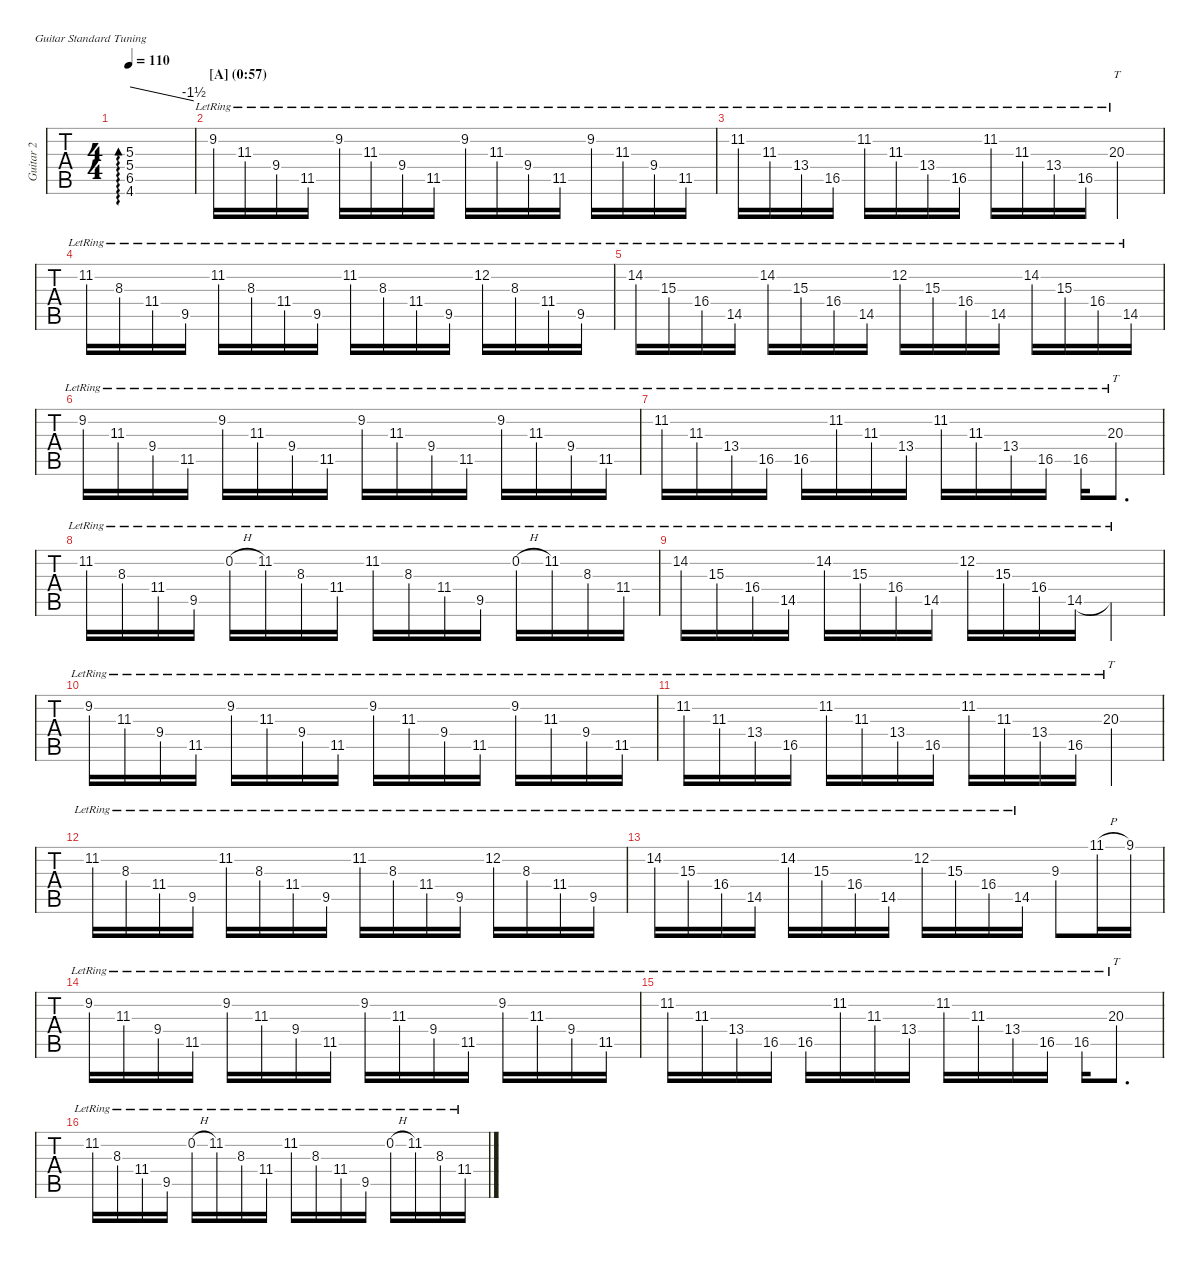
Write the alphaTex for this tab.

\defaultSystemsLayout 4
\hideDynamics
\bracketExtendMode nobrackets
\multiTrackTrackNamePolicy allsystems
\firstSystemTrackNameMode fullname
\otherSystemsTrackNameMode fullname
\otherSystemsTrackNameOrientation horizontal
\track ("Guitar 2" "Guitar 2") {instrument distortionguitar}
\staff {tabs}
\tuning (E4 B3 G3 D3 A2 E2)
\ts (4 4)
\scale
1.00091
\tempo 110
\accidentals auto
\clef g2
\ottava regular
\simile none
\ks c
(4.6{acc #} 5.3 5.4 6.5{acc #}).1{tbe (dive default 18 0 59.4 -6) ad 0 dy mf} |
\section ("A" "(0:57)")
\scale
1.0072 9.2{lr acc #}.16 11.3{lr acc #}.16 9.4{lr}.16 11.5{lr acc #}.16 9.2{lr acc #}.16 11.3{lr acc #}.16 9.4{lr}.16 11.5{lr acc #}.16 9.2{lr acc #}.16 11.3{lr acc #}.16 9.4{lr}.16 11.5{lr acc #}.16 9.2{lr acc #}.16 11.3{lr acc #}.16 9.4{lr}.16 11.5{lr acc #}.16 |
\scale
0.997439 11.2{lr acc #}.16 11.3{lr acc #}.16 13.4{lr acc #}.16 16.5{lr acc #}.16 11.2{lr acc #}.16 11.3{lr acc #}.16 13.4{lr acc #}.16 16.5{lr acc #}.16 11.2{lr acc #}.16 11.3{lr acc #}.16 13.4{lr acc #}.16 16.5{lr acc #}.16 20.3{lr acc #}.4{tt} |
\scale
0.995364 11.2{lr acc #}.16 8.3{lr acc #}.16 11.4{lr acc #}.16 9.5{lr acc #}.16 11.2{lr acc #}.16 8.3{lr acc #}.16 11.4{lr acc #}.16 9.5{lr acc #}.16 11.2{lr acc #}.16 8.3{lr acc #}.16 11.4{lr acc #}.16 9.5{lr acc #}.16 12.2{lr}.16 8.3{lr acc #}.16 11.4{lr acc #}.16 9.5{lr acc #}.16 |
\scale
1.00551 14.2{lr acc #}.16 15.3{lr acc #}.16 16.4{lr acc #}.16 14.5{lr}.16 14.2{lr acc #}.16 15.3{lr acc #}.16 16.4{lr acc #}.16 14.5{lr}.16 12.2{lr}.16 15.3{lr acc #}.16 16.4{lr acc #}.16 14.5{lr}.16 14.2{lr acc #}.16 15.3{lr acc #}.16 16.4{lr acc #}.16 14.5{lr}.16 |
\scale
1.00352 9.2{lr acc #}.16 11.3{lr acc #}.16 9.4{lr}.16 11.5{lr acc #}.16 9.2{lr acc #}.16 11.3{lr acc #}.16 9.4{lr}.16 11.5{lr acc #}.16 9.2{lr acc #}.16 11.3{lr acc #}.16 9.4{lr}.16 11.5{lr acc #}.16 9.2{lr acc #}.16 11.3{lr acc #}.16 9.4{lr}.16 11.5{lr acc #}.16 |
\scale
0.990977 11.2{lr acc #}.16 11.3{lr acc #}.16 13.4{lr acc #}.16 16.5{lr acc #}.16 16.5{lr acc #}.16 11.2{lr acc #}.16 11.3{lr acc #}.16 13.4{lr acc #}.16 11.2{lr acc #}.16 11.3{lr acc #}.16 13.4{lr acc #}.16 16.5{lr acc #}.16 16.5{lr acc #}.16 20.3{lr acc #}.8{tt d} |
\scale
1.00237 11.2{lr acc #}.16 8.3{lr acc #}.16 11.4{lr acc #}.16 9.5{lr acc #}.16 0.2{h lr}.16 11.2{lr acc #}.16 8.3{lr acc #}.16 11.4{lr acc #}.16 11.2{lr acc #}.16 8.3{lr acc #}.16 11.4{lr acc #}.16 9.5{lr acc #}.16 0.2{h lr}.16 11.2{lr acc #}.16 8.3{lr acc #}.16 11.4{lr acc #}.16 |
\scale
1.00352 14.2{lr acc #}.16 15.3{lr acc #}.16 16.4{lr acc #}.16 14.5{lr}.16 14.2{lr acc #}.16 15.3{lr acc #}.16 16.4{lr acc #}.16 14.5{lr}.16 12.2{lr}.16 15.3{lr acc #}.16 16.4{lr acc #}.16 14.5{lr}.16 14.5{lr t}.4 |
\scale
0.994111 9.2{lr acc #}.16 11.3{lr acc #}.16 9.4{lr}.16 11.5{lr acc #}.16 9.2{lr acc #}.16 11.3{lr acc #}.16 9.4{lr}.16 11.5{lr acc #}.16 9.2{lr acc #}.16 11.3{lr acc #}.16 9.4{lr}.16 11.5{lr acc #}.16 9.2{lr acc #}.16 11.3{lr acc #}.16 9.4{lr}.16 11.5{lr acc #}.16 |
\scale
0.999239 11.2{lr acc #}.16 11.3{lr acc #}.16 13.4{lr acc #}.16 16.5{lr acc #}.16 11.2{lr acc #}.16 11.3{lr acc #}.16 13.4{lr acc #}.16 16.5{lr acc #}.16 11.2{lr acc #}.16 11.3{lr acc #}.16 13.4{lr acc #}.16 16.5{lr acc #}.16 20.3{lr acc #}.4{tt} |
\scale
1.01292 11.2{lr acc #}.16 8.3{lr acc #}.16 11.4{lr acc #}.16 9.5{lr acc #}.16 11.2{lr acc #}.16 8.3{lr acc #}.16 11.4{lr acc #}.16 9.5{lr acc #}.16 11.2{lr acc #}.16 8.3{lr acc #}.16 11.4{lr acc #}.16 9.5{lr acc #}.16 12.2{lr}.16 8.3{lr acc #}.16 11.4{lr acc #}.16 9.5{lr acc #}.16 |
\scale
0.987842 14.2{lr acc #}.16 15.3{lr acc #}.16 16.4{lr acc #}.16 14.5{lr}.16 14.2{lr acc #}.16 15.3{lr acc #}.16 16.4{lr acc #}.16 14.5{lr}.16 12.2{lr}.16 15.3{lr acc #}.16 16.4{lr acc #}.16 14.5{lr}.16 9.3.8 11.1{h acc #}.16 9.1{acc #}.16 |
\scale
1.00551 9.2{lr acc #}.16 11.3{lr acc #}.16 9.4{lr}.16 11.5{lr acc #}.16 9.2{lr acc #}.16 11.3{lr acc #}.16 9.4{lr}.16 11.5{lr acc #}.16 9.2{lr acc #}.16 11.3{lr acc #}.16 9.4{lr}.16 11.5{lr acc #}.16 9.2{lr acc #}.16 11.3{lr acc #}.16 9.4{lr}.16 11.5{lr acc #}.16 |
\scale
1.00352 11.2{lr acc #}.16 11.3{lr acc #}.16 13.4{lr acc #}.16 16.5{lr acc #}.16 16.5{lr acc #}.16 11.2{lr acc #}.16 11.3{lr acc #}.16 13.4{lr acc #}.16 11.2{lr acc #}.16 11.3{lr acc #}.16 13.4{lr acc #}.16 16.5{lr acc #}.16 16.5{lr acc #}.16 20.3{lr acc #}.8{tt d} |
\scale
0.990977 11.2{lr acc #}.16 8.3{lr acc #}.16 11.4{lr acc #}.16 9.5{lr acc #}.16 0.2{h lr}.16 11.2{lr acc #}.16 8.3{lr acc #}.16 11.4{lr acc #}.16 11.2{lr acc #}.16 8.3{lr acc #}.16 11.4{lr acc #}.16 9.5{lr acc #}.16 0.2{h lr}.16 11.2{lr acc #}.16 8.3{lr acc #}.16 11.4{lr acc #}.16
